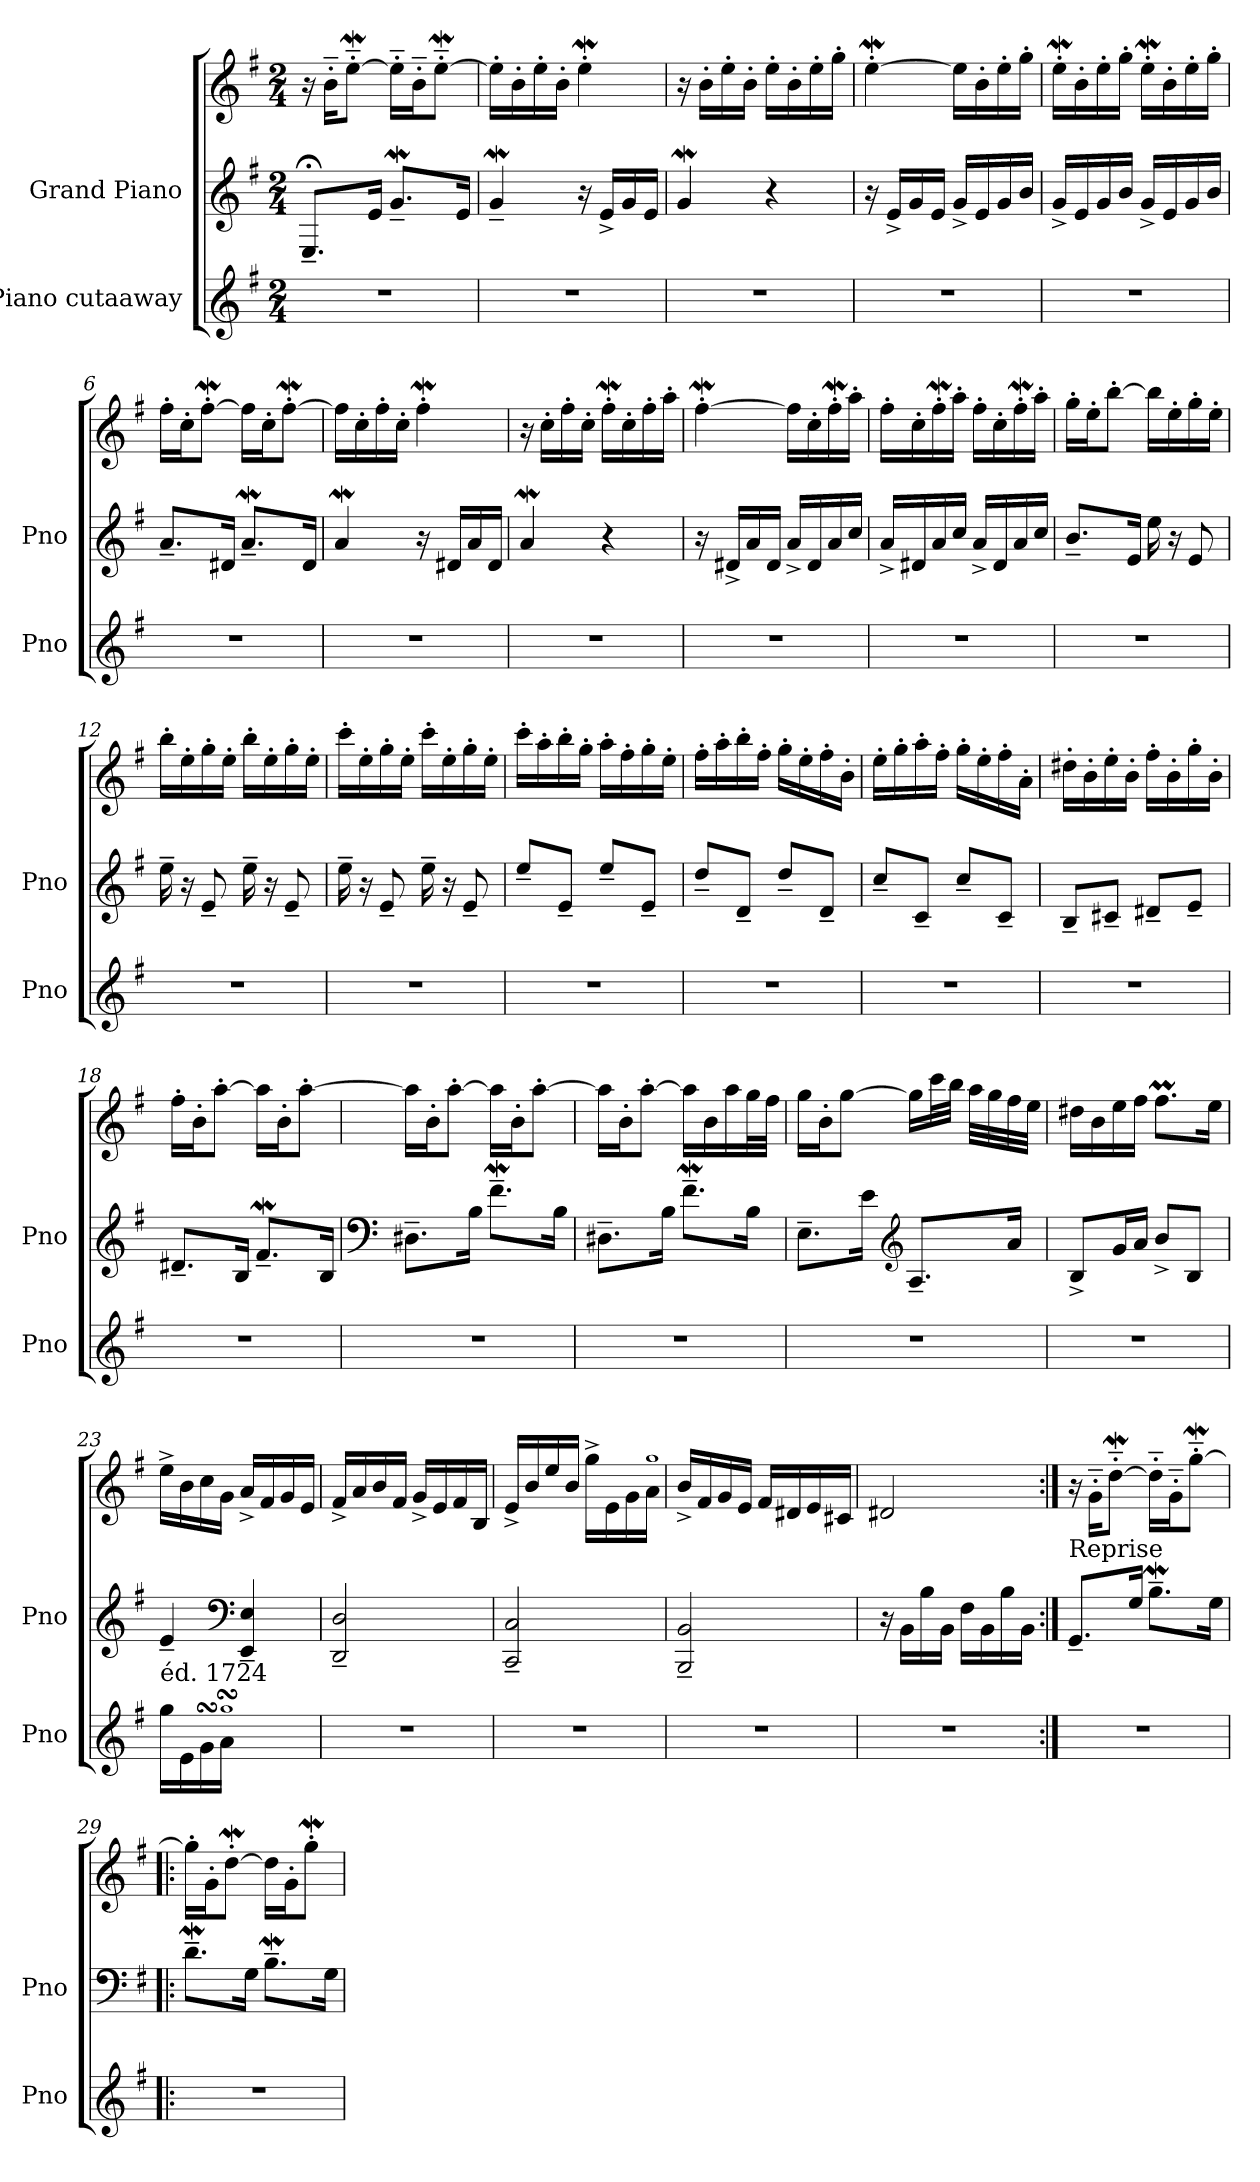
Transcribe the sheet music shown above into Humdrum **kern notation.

**kern	**kern	**kern
*part2	*part1	*part1
*staff3	*staff2	*staff1
*I"Piano cutaaway	*I"Grand Piano	*
*I'Pno	*I'Pno	*
*clefG2	*clefG2	*clefG2
*k[f#]	*k[f#]	*k[f#]
*M2/4	*M2/4	*M2/4
=1	=1	=1
2r	8.E;<~/L	16r
*	*	*MM90
.	.	16b'~\KL
.	.	[8eeW'~\J
.	16e/Jk	.
.	8.gw~/L	16ee'~\LL]
.	.	16b'~\J
.	.	[8eeW'~\J
.	16e/Jk	.
=2	=2	=2
2r	4gw~/	16ee'\LL]
.	.	16b'\
.	.	16ee'\
.	.	16b'\JJ
.	16r	4eeW'\
.	16e^/LL	.
.	16g/	.
.	16e/JJ	.
=3	=3	=3
2r	4gw/	16r
.	.	16b'\LL
.	.	16ee'\
.	.	16b'\JJ
.	4r	16ee'\LL
.	.	16b'\
.	.	16ee'\
.	.	16gg'\JJ
=4	=4	=4
2r	16r	[4eeW'\
.	16e^/LL	.
.	16g/	.
.	16e/JJ	.
.	16g^/LL	16ee\LL]
.	16e/	16b'\
.	16g/	16ee'\
.	16b/JJ	16gg'\JJ
=5	=5	=5
2r	16g^/LL	16eeW'\LL
.	16e/	16b'\
.	16g/	16ee'\
.	16b/JJ	16gg'\JJ
.	16g^/LL	16eeW'\LL
.	16e/	16b'\
.	16g/	16ee'\
.	16b/JJ	16gg'\JJ
!!LO:LB:g=z
=6	=6	=6
2r	8.a~/L	16ff#'\LL
.	.	16cc'\J
.	.	[8ff#W'\J
.	16d#X/Jk	.
.	8.aW~/L	16ff#\LL]
.	.	16cc'\J
.	.	[8ff#W'\J
.	16d#/Jk	.
=7	=7	=7
2r	4aW/	16ff#\LL]
.	.	16cc'\
.	.	16ff#'\
.	.	16cc'\JJ
.	16r	4ff#W'\
.	16d#X/LL	.
.	16a/	.
.	16d#/JJ	.
=8	=8	=8
2r	4aW/	16r
.	.	16cc'\LL
.	.	16ff#'\
.	.	16cc'\JJ
.	4r	16ff#W'\LL
.	.	16cc'\
.	.	16ff#'\
.	.	16aa'\JJ
=9	=9	=9
2r	16r	[4ff#W'\
.	16d#X^/LL	.
.	16a/	.
.	16d#/JJ	.
.	16a^/LL	16ff#\LL]
.	16d#/	16cc'\
.	16a/	16ff#W'\
.	16cc/JJ	16aa'\JJ
=10	=10	=10
2r	16a^/LL	16ff#'\LL
.	16d#X/	16cc'\
.	16a/	16ff#W'\
.	16cc/JJ	16aa'\JJ
.	16a^/LL	16ff#'\LL
.	16d#/	16cc'\
.	16a/	16ff#W'\
.	16cc/JJ	16aa'\JJ
=11	=11	=11
2r	8.b~/L	16gg'\LL
.	.	16ee'\J
.	.	[8bb'\J
.	16e/Jk	.
.	16ee\	16bb\LL]
.	16r	16ee'\
.	8e/	16gg'\
.	.	16ee'\JJ
!!LO:LB:g=z
=12	=12	=12
2r	16ee~\	16bb'\LL
.	16r	16ee'\
.	8e~/	16gg'\
.	.	16ee'\JJ
.	16ee~\	16bb'\LL
.	16r	16ee'\
.	8e~/	16gg'\
.	.	16ee'\JJ
=13	=13	=13
2r	16ee~\	16ccc'\LL
.	16r	16ee'\
.	8e~/	16gg'\
.	.	16ee'\JJ
.	16ee~\	16ccc'\LL
.	16r	16ee'\
.	8e~/	16gg'\
.	.	16ee'\JJ
=14	=14	=14
2r	8ee~/L	16ccc'\LL
.	.	16aa'\
.	8e~/J	16bb'\
.	.	16gg'\JJ
.	8ee~/L	16aa'\LL
.	.	16ff#'\
.	8e~/J	16gg'\
.	.	16ee'\JJ
=15	=15	=15
2r	8dd~/L	16ff#'\LL
.	.	16aa'\
.	8d~/J	16bb'\
.	.	16ff#'\JJ
.	8dd~/L	16gg'\LL
.	.	16ee'\
.	8d~/J	16ff#'\
.	.	16b'\JJ
=16	=16	=16
2r	8cc~/L	16ee'\LL
.	.	16gg'\
.	8c~/J	16aa'\
.	.	16ff#'\JJ
.	8cc~/L	16gg'\LL
.	.	16ee'\
.	8c~/J	16ff#'\
.	.	16a'\JJ
=17	=17	=17
2r	8B~/L	16dd#X'\LL
.	.	16b'\
.	8c#X~/J	16ee'\
.	.	16b'\JJ
.	8d#X~/L	16ff#'\LL
.	.	16b'\
.	8e~/J	16gg'\
.	.	16b'\JJ
!!LO:LB:g=z
=18	=18	=18
2r	8.d#X~/L	16ff#'\LL
.	.	16b'\J
.	.	[8aa'\J
.	16B/Jk	.
.	8.f#W~/L	16aa\LL]
.	.	16b'\J
.	.	[8aa'\J
.	16B/Jk	.
=19	=19	=19
*	*clefF4	*
2r	8.D#X~\L	16aa\LL]
.	.	16b'\J
.	.	[8aa'\J
.	16B\Jk	.
.	8.f#W~\L	16aa\LL]
.	.	16b'\J
.	.	[8aa'\J
.	16B\Jk	.
=20	=20	=20
2r	8.D#X~\L	16aa\LL]
.	.	16b'\J
.	.	[8aa'\J
.	16B\Jk	.
.	8.f#W~\L	16aa\LL]
.	.	16b\
.	.	16aa\
.	16B\Jk	32gg\L
.	.	32ff#\JJJ
=21	=21	=21
2r	8.E~\L	16gg\LL
.	.	16b'\J
.	.	[8gg\J
.	16e\Jk	.
*	*clefG2	*
.	8.A~/L	16gg\LL]
.	.	32ccc\L
.	.	32bb\JJJ
.	.	32aa\LLL
.	.	32gg\
.	16a/Jk	32ff#\
.	.	32ee\JJJ
=22	=22	=22
2r	8B^/L	16dd#X\LL
.	.	16b\
.	16g/L	16ee\
.	16a/JJ	16ff#\JJ
.	8b^/L	8.ff#m\L
.	8B/J	.
.	.	16ee\Jk
!!LO:LB:g=z
=23	=23	=23
!LO:TX:a:t=éd. 1724	!	!
16gg\LL	4e~/	16ee^\LL
16e\	.	16b\
16gsSSs\	.	16cc\
!LO:TX:a:t=[1]	!	!
16asSSS\JJ	.	16g\JJ
*	*clefF4	*
4ryy	4EE/~ 4E/~	16a^/LL
.	.	16f#/
.	.	16g/
.	.	16e/JJ
=24	=24	=24
2r	2DD/~ 2D/~	16f#^/LL
.	.	16a/
.	.	16b/
.	.	16f#/JJ
.	.	16g^/LL
.	.	16e/
.	.	16f#/
.	.	16B/JJ
=25	=25	=25
2r	2CC/~ 2C/~	16e^/LL
.	.	16b/
.	.	16ee/
.	.	16b/JJ
.	.	16gg^\LL
.	.	16e\
.	.	16g\
!	!	!LO:TX:a:t=[1]
.	.	16a\JJ
=26	=26	=26
2r	2BBB/~ 2BB/~	16b^/LL
.	.	16f#/
.	.	16g/
.	.	16e/JJ
.	.	16f#/LL
.	.	16d#X/
.	.	16e/
.	.	16c#X/JJ
=27	=27	=27
2r	16r	2d#X/
.	16BB\LL	.
.	16B\	.
.	16BB\JJ	.
.	16F#\LL	.
.	16BB\	.
.	16B\	.
.	16BB\JJ	.
!!LO:PB:g=z
=28:|!	=28:|!	=28:|!
!	!LO:TX:a:t=Reprise	!
2r	8.GG~/L	16r
.	.	16g'~\KL
.	.	[8ddW'~\J
.	16G/Jk	.
.	8.BW~\L	16dd'~\LL]
.	.	16g'~\J
.	.	[8ggw'~\J
.	16G\Jk	.
=29!|:	=29!|:	=29!|:
2r	8.dW~\L	16gg'\LL]
.	.	16g'\J
.	.	[8ddW'\J
.	16G\Jk	.
.	8.BW~\L	16dd\LL]
.	.	16g'\J
.	.	8ggw'\J
.	16G\Jk	.
=	=	=
*-	*-	*-
